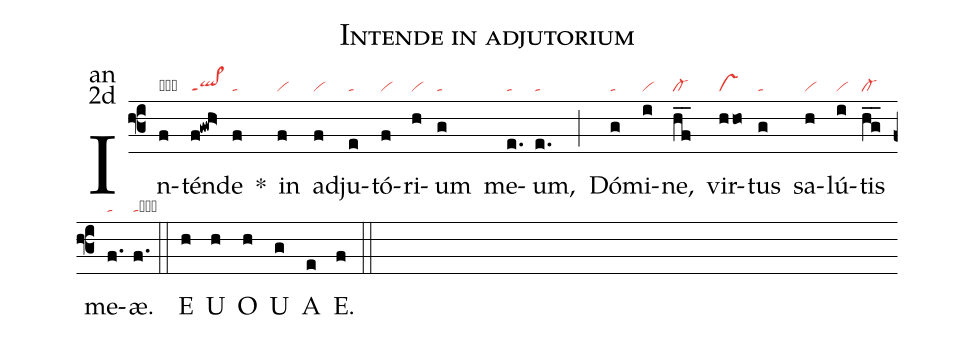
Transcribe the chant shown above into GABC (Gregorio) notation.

name:Intende in adjutorium;
office-part:an;
mode:2d;
nabc-lines:1;
%%
(f3) In(f|obta)tén(f!gwh>|ql>ppt1)de(f|ta) <sp>*</sp>() in(f|vi) ad(f|vi)ju(e|ta)tó(f|vi)ri(h|vi)um(g|ta) me(e.|ta)um,(e.|ta) (;) Dó(g|ta)mi(i|vi)ne,(hf__|cl-) vir(hho|vs)tus(g|ta) sa(h|vi)lú(i|vi)tis(hg__|cl-) me(f.|ta)æ.(f.|tacb) (::) <eu>E(h) U(h) O(h) U(g) A(e) E.(f) </eu>(::)
